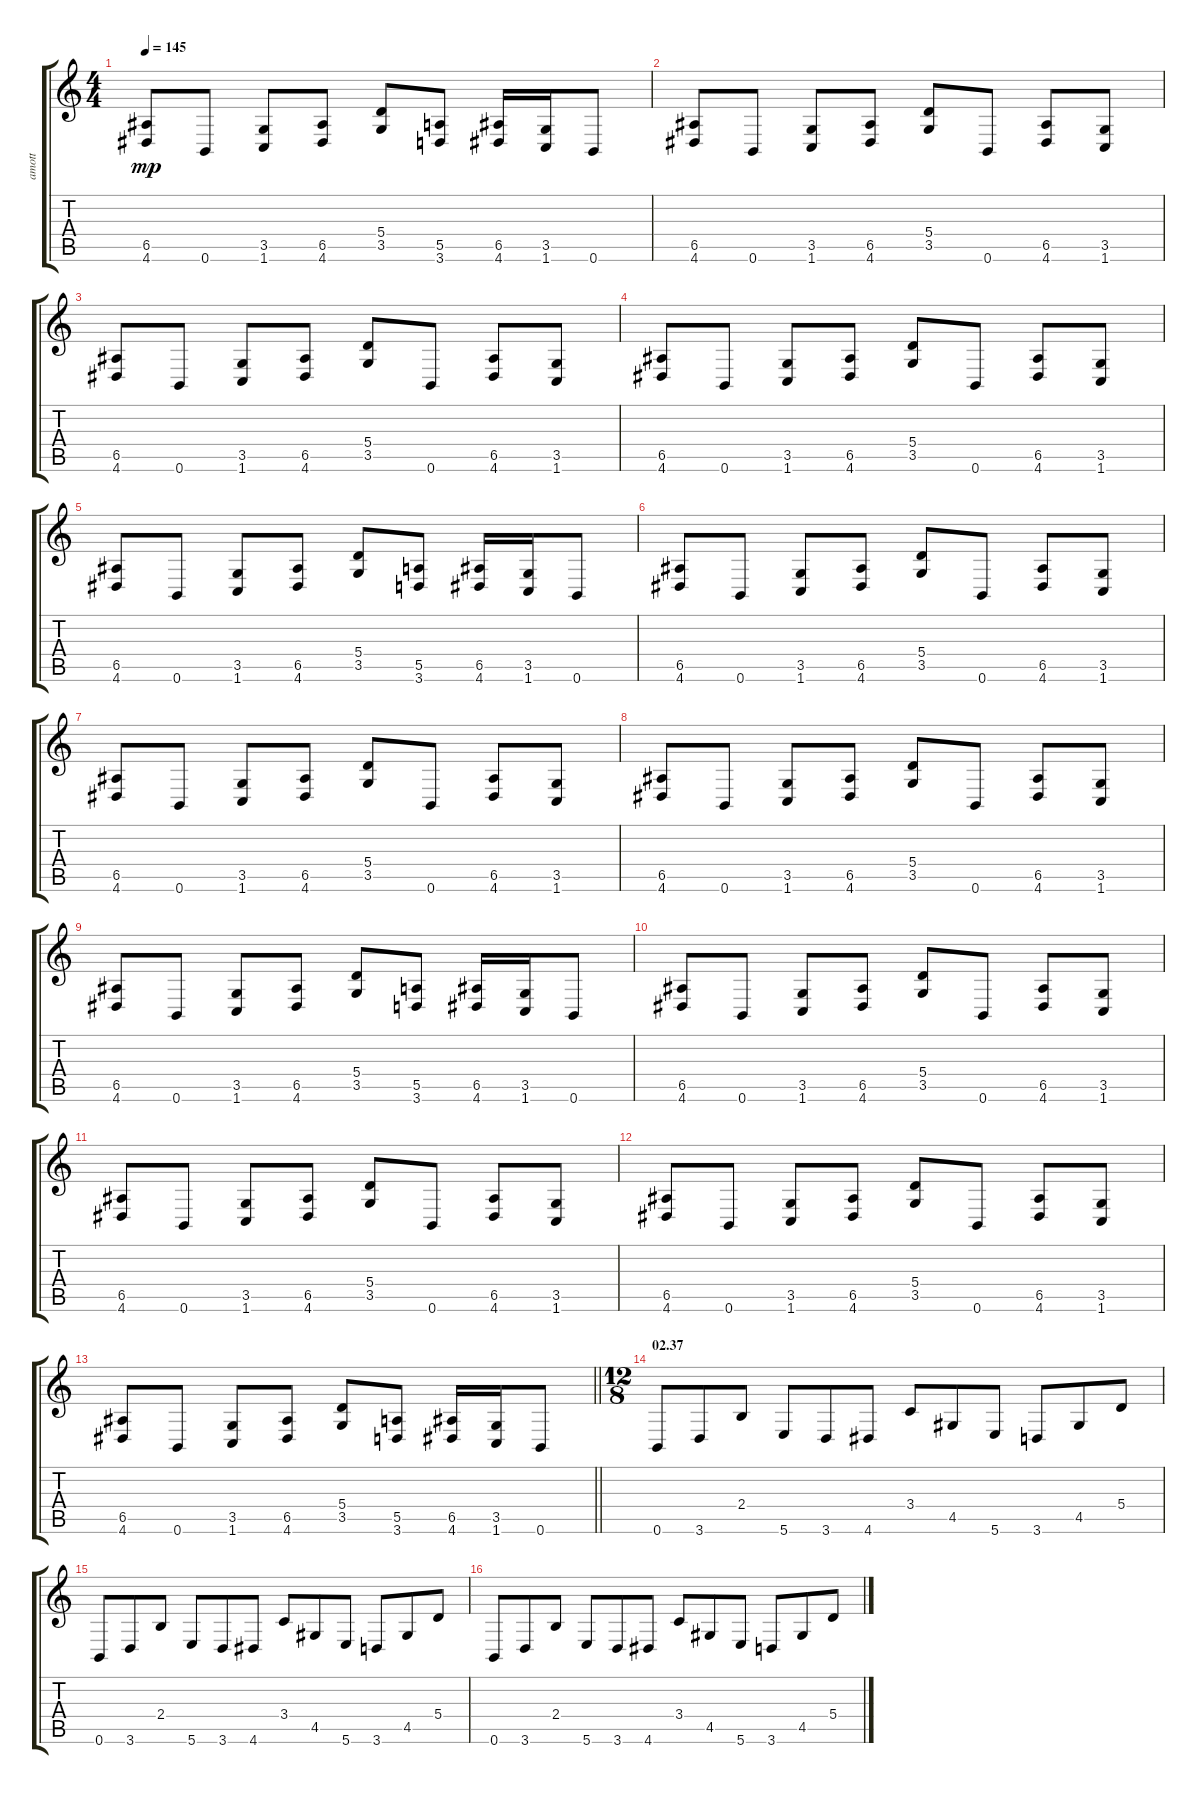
\track ("amott" "amott") {instrument distortionguitar}
\staff {score tabs}
\tuning (B3 Gb3 D3 A2 E2 B1) {hide}
\ts (4 4)
\tempo 145
\clef g2
\ks c
(6.5 4.6).8{dy mp} 0.6.8 (3.5 1.6).8 (6.5 4.6).8 (5.4 3.5).8 (5.5 3.6).8 (6.5 4.6).16 (3.5 1.6).16 0.6.8 |
(6.5 4.6).8 0.6.8 (3.5 1.6).8 (6.5 4.6).8 (5.4 3.5).8 0.6.8 (6.5 4.6).8 (3.5 1.6).8 |
(6.5 4.6).8 0.6.8 (3.5 1.6).8 (6.5 4.6).8 (5.4 3.5).8 0.6.8 (6.5 4.6).8 (3.5 1.6).8 |
(6.5 4.6).8 0.6.8 (3.5 1.6).8 (6.5 4.6).8 (5.4 3.5).8 0.6.8 (6.5 4.6).8 (3.5 1.6).8 |
(6.5 4.6).8 0.6.8 (3.5 1.6).8 (6.5 4.6).8 (5.4 3.5).8 (5.5 3.6).8 (6.5 4.6).16 (3.5 1.6).16 0.6.8 |
(6.5 4.6).8 0.6.8 (3.5 1.6).8 (6.5 4.6).8 (5.4 3.5).8 0.6.8 (6.5 4.6).8 (3.5 1.6).8 |
(6.5 4.6).8 0.6.8 (3.5 1.6).8 (6.5 4.6).8 (5.4 3.5).8 0.6.8 (6.5 4.6).8 (3.5 1.6).8 |
(6.5 4.6).8 0.6.8 (3.5 1.6).8 (6.5 4.6).8 (5.4 3.5).8 0.6.8 (6.5 4.6).8 (3.5 1.6).8 |
(6.5 4.6).8 0.6.8 (3.5 1.6).8 (6.5 4.6).8 (5.4 3.5).8 (5.5 3.6).8 (6.5 4.6).16 (3.5 1.6).16 0.6.8 |
(6.5 4.6).8 0.6.8 (3.5 1.6).8 (6.5 4.6).8 (5.4 3.5).8 0.6.8 (6.5 4.6).8 (3.5 1.6).8 |
(6.5 4.6).8 0.6.8 (3.5 1.6).8 (6.5 4.6).8 (5.4 3.5).8 0.6.8 (6.5 4.6).8 (3.5 1.6).8 |
(6.5 4.6).8 0.6.8 (3.5 1.6).8 (6.5 4.6).8 (5.4 3.5).8 0.6.8 (6.5 4.6).8 (3.5 1.6).8 |
\barLineRight lightlight
(6.5 4.6).8 0.6.8 (3.5 1.6).8 (6.5 4.6).8 (5.4 3.5).8 (5.5 3.6).8 (6.5 4.6).16 (3.5 1.6).16 0.6.8 |
\ts (12 8)
\section ("" "02.37")
0.6.8 3.6.8 2.4.8 5.6.8 3.6.8 4.6.8 3.4.8 4.5.8 5.6.8 3.6.8 4.5.8 5.4.8 |
0.6.8 3.6.8 2.4.8 5.6.8 3.6.8 4.6.8 3.4.8 4.5.8 5.6.8 3.6.8 4.5.8 5.4.8 |
0.6.8 3.6.8 2.4.8 5.6.8 3.6.8 4.6.8 3.4.8 4.5.8 5.6.8 3.6.8 4.5.8 5.4.8
